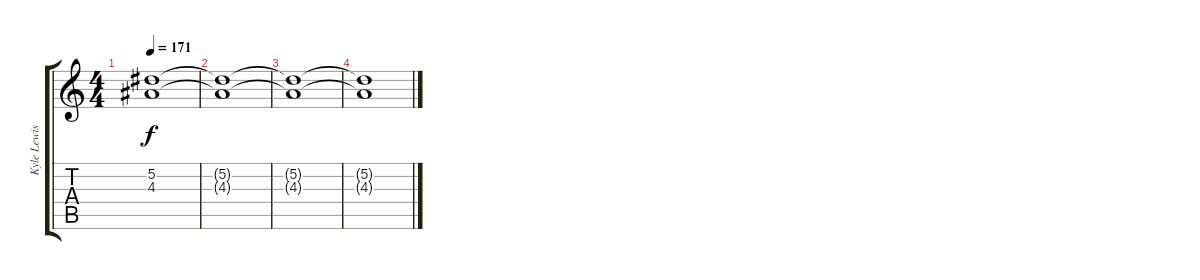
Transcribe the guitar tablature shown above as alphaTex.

\track ("Kyle Lewis - Guitar" "Kyle Lewis") {instrument distortionguitar}
\staff {score tabs}
\tuning (Eb4 Bb3 Gb3 Db3 Ab2 Eb2) {hide}
\ts (4 4)
\tempo 171
\clef g2
\ks c
(5.2{t} 4.3{t}).1{dy f volume 0} |
(5.2{t} 4.3{t}).1 |
(5.2{t} 4.3{t}).1 |
(5.2{t} 4.3{t}).1
